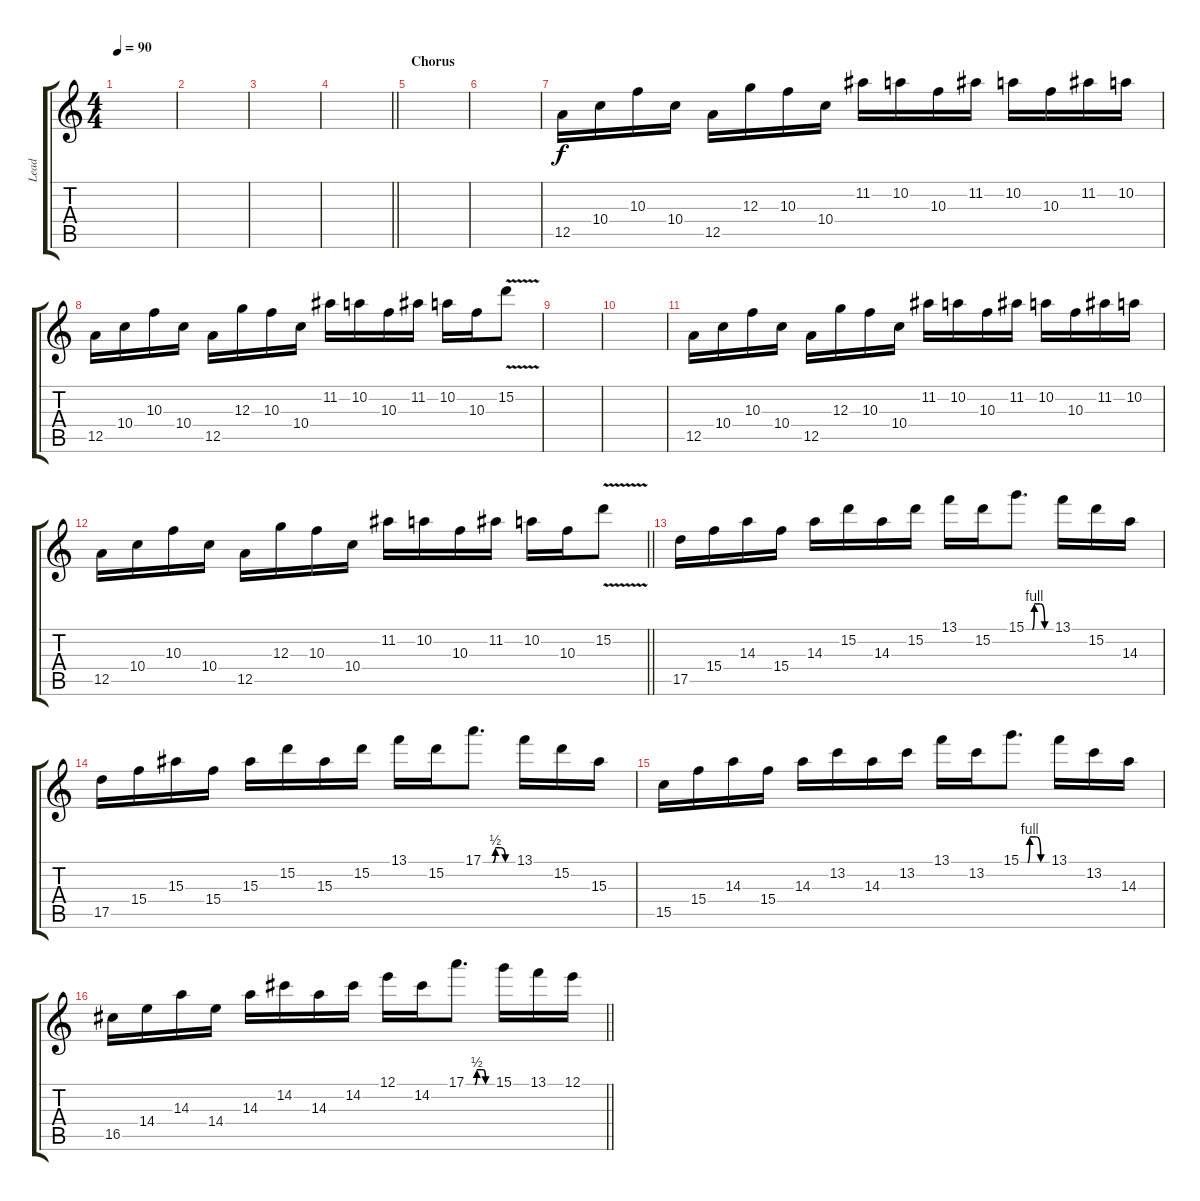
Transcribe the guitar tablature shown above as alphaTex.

\track ("Lead" "Lead") {instrument distortionguitar}
\staff {score tabs}
\tuning (E4 B3 G3 D3 A2 D2) {hide}
\ts (4 4)
\tempo 90
\clef g2
\ks c
|
|
|
\barLineRight lightlight
|
\section ("" "Chorus")
|
|
12.5.16 10.4.16 10.3.16 10.4.16 12.5.16 12.3.16 10.3.16 10.4.16 11.2.16 10.2.16 10.3.16 11.2.16 10.2.16 10.3.16 11.2.16 10.2.16 |
12.5.16 10.4.16 10.3.16 10.4.16 12.5.16 12.3.16 10.3.16 10.4.16 11.2.16 10.2.16 10.3.16 11.2.16 10.2.16 10.3.16 15.2{v}.8 |
|
|
12.5.16 10.4.16 10.3.16 10.4.16 12.5.16 12.3.16 10.3.16 10.4.16 11.2.16 10.2.16 10.3.16 11.2.16 10.2.16 10.3.16 11.2.16 10.2.16 |
\barLineRight lightlight
12.5.16 10.4.16 10.3.16 10.4.16 12.5.16 12.3.16 10.3.16 10.4.16 11.2.16 10.2.16 10.3.16 11.2.16 10.2.16 10.3.16 15.2{v}.8 |
\section ("" " ")
17.5.16 15.4.16 14.3.16 15.4.16 14.3.16 15.2.16 14.3.16 15.2.16 13.1.16 15.2.16 15.1{be (custom 0 0 15 0 20 4 35 4 45 0 60 0)}.8{d} 13.1.16 15.2.16 14.3.16 |
17.5.16 15.4.16 15.3.16 15.4.16 15.3.16 15.2.16 15.3.16 15.2.16 13.1.16 15.2.16 17.1{be (custom 0 0 15 0 20 0 25 2 35 2 45 0 60 0)}.8{d} 13.1.16 15.2.16 15.3.16 |
15.5.16 15.4.16 14.3.16 15.4.16 14.3.16 13.2.16 14.3.16 13.2.16 13.1.16 13.2.16 15.1{be (custom 0 0 15 0 20 4 35 4 45 0 60 0)}.8{d} 13.1.16 13.2.16 14.3.16 |
\barLineRight lightlight
16.5.16 14.4.16 14.3.16 14.4.16 14.3.16 14.2.16 14.3.16 14.2.16 12.1.16 14.2.16 17.1{be (custom 0 0 15 0 20 0 25 2 35 2 40 2 45 0 60 0)}.8{d} 15.1.16 13.1.16 12.1.16
